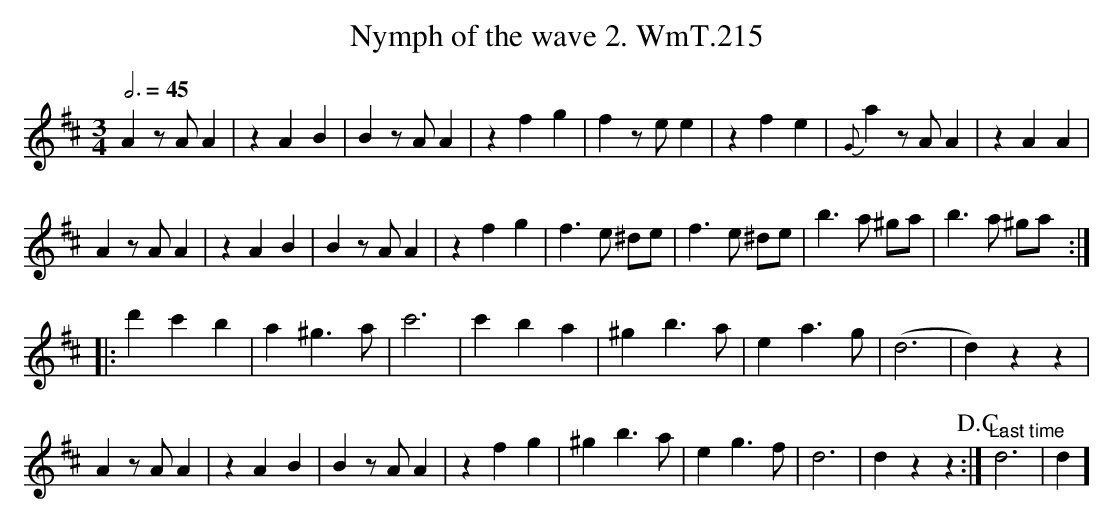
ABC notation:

X:1
T:Nymph of the wave 2. WmT.215
M:3/4
L:1/8
Q:3/4=45
K:D
A2 zA A2|z2A2B2|B2 zA A2|z2f2g2|f2 ze e2|z2f2e2|{G}a2 zA A2|z2A2A2|
A2 zA A2|z2A2B2|B2 zA A2|z2f2g2|f3e ^de|f3e ^de|b3a ^ga|b3a ^ga:|
|:d'2c'2b2|a2 ^g3a|c'6|c'2b2a2|^g2 b3a|e2 a3g|(d6|d2)z2z2|
A2 zA A2|z2A2B2|B2 zA A2|z2f2g2|^g2 b3a|\\
e2 g3f|d6|d2z2z2 !D.C.!:|"^Last time"d6|d2\\]
